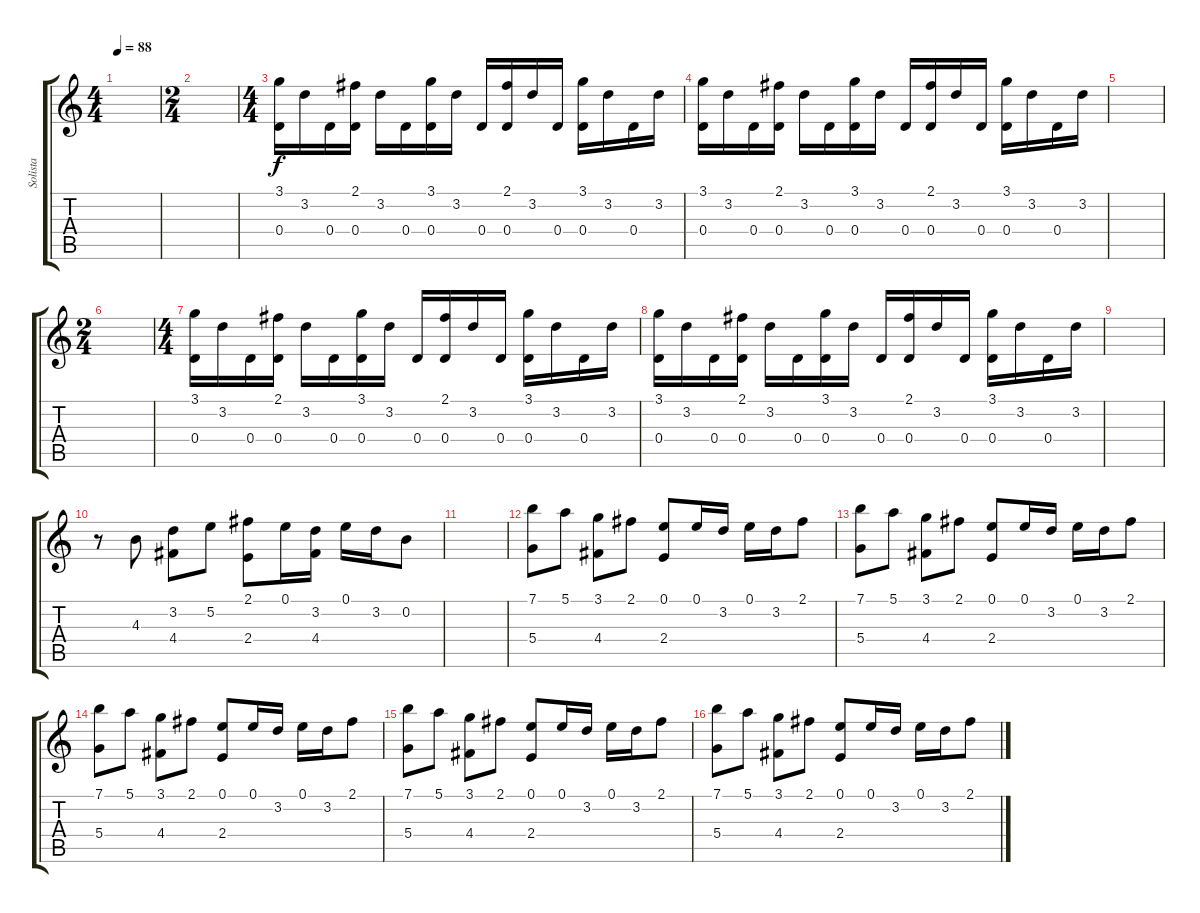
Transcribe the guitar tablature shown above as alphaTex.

\track ("Solista" "Solista") {instrument acousticguitarsteel}
\staff {score tabs}
\tuning (E4 B3 G3 D3 A2 D2) {hide}
\ts (4 4)
\tempo 88
\clef g2
\ks c
|
\ts (2 4)
|
\ts (4 4)
(3.1 0.4).16 3.2.16 0.4.16 (2.1 0.4).16 3.2.16 0.4.16 (3.1 0.4).16 3.2.16 0.4.16 (2.1 0.4).16 3.2.16 0.4.16 (3.1 0.4).16 3.2.16 0.4.16 3.2.16 |
(3.1 0.4).16 3.2.16 0.4.16 (2.1 0.4).16 3.2.16 0.4.16 (3.1 0.4).16 3.2.16 0.4.16 (2.1 0.4).16 3.2.16 0.4.16 (3.1 0.4).16 3.2.16 0.4.16 3.2.16 |
|
\ts (2 4)
|
\ts (4 4)
(3.1 0.4).16 3.2.16 0.4.16 (2.1 0.4).16 3.2.16 0.4.16 (3.1 0.4).16 3.2.16 0.4.16 (2.1 0.4).16 3.2.16 0.4.16 (3.1 0.4).16 3.2.16 0.4.16 3.2.16 |
(3.1 0.4).16 3.2.16 0.4.16 (2.1 0.4).16 3.2.16 0.4.16 (3.1 0.4).16 3.2.16 0.4.16 (2.1 0.4).16 3.2.16 0.4.16 (3.1 0.4).16 3.2.16 0.4.16 3.2.16 |
|
r.8 4.3.8 (3.2 4.4).8 5.2.8 (2.1 2.4).8 0.1.16 (3.2 4.4).16 0.1.16 3.2.16 0.2.8 |
|
(7.1 5.4).8 5.1.8 (3.1 4.4).8 2.1.8 (0.1 2.4).8 0.1.16 3.2.16 0.1.16 3.2.16 2.1.8 |
(7.1 5.4).8 5.1.8 (3.1 4.4).8 2.1.8 (0.1 2.4).8 0.1.16 3.2.16 0.1.16 3.2.16 2.1.8 |
(7.1 5.4).8 5.1.8 (3.1 4.4).8 2.1.8 (0.1 2.4).8 0.1.16 3.2.16 0.1.16 3.2.16 2.1.8 |
(7.1 5.4).8 5.1.8 (3.1 4.4).8 2.1.8 (0.1 2.4).8 0.1.16 3.2.16 0.1.16 3.2.16 2.1.8 |
(7.1 5.4).8 5.1.8 (3.1 4.4).8 2.1.8 (0.1 2.4).8 0.1.16 3.2.16 0.1.16 3.2.16 2.1.8
